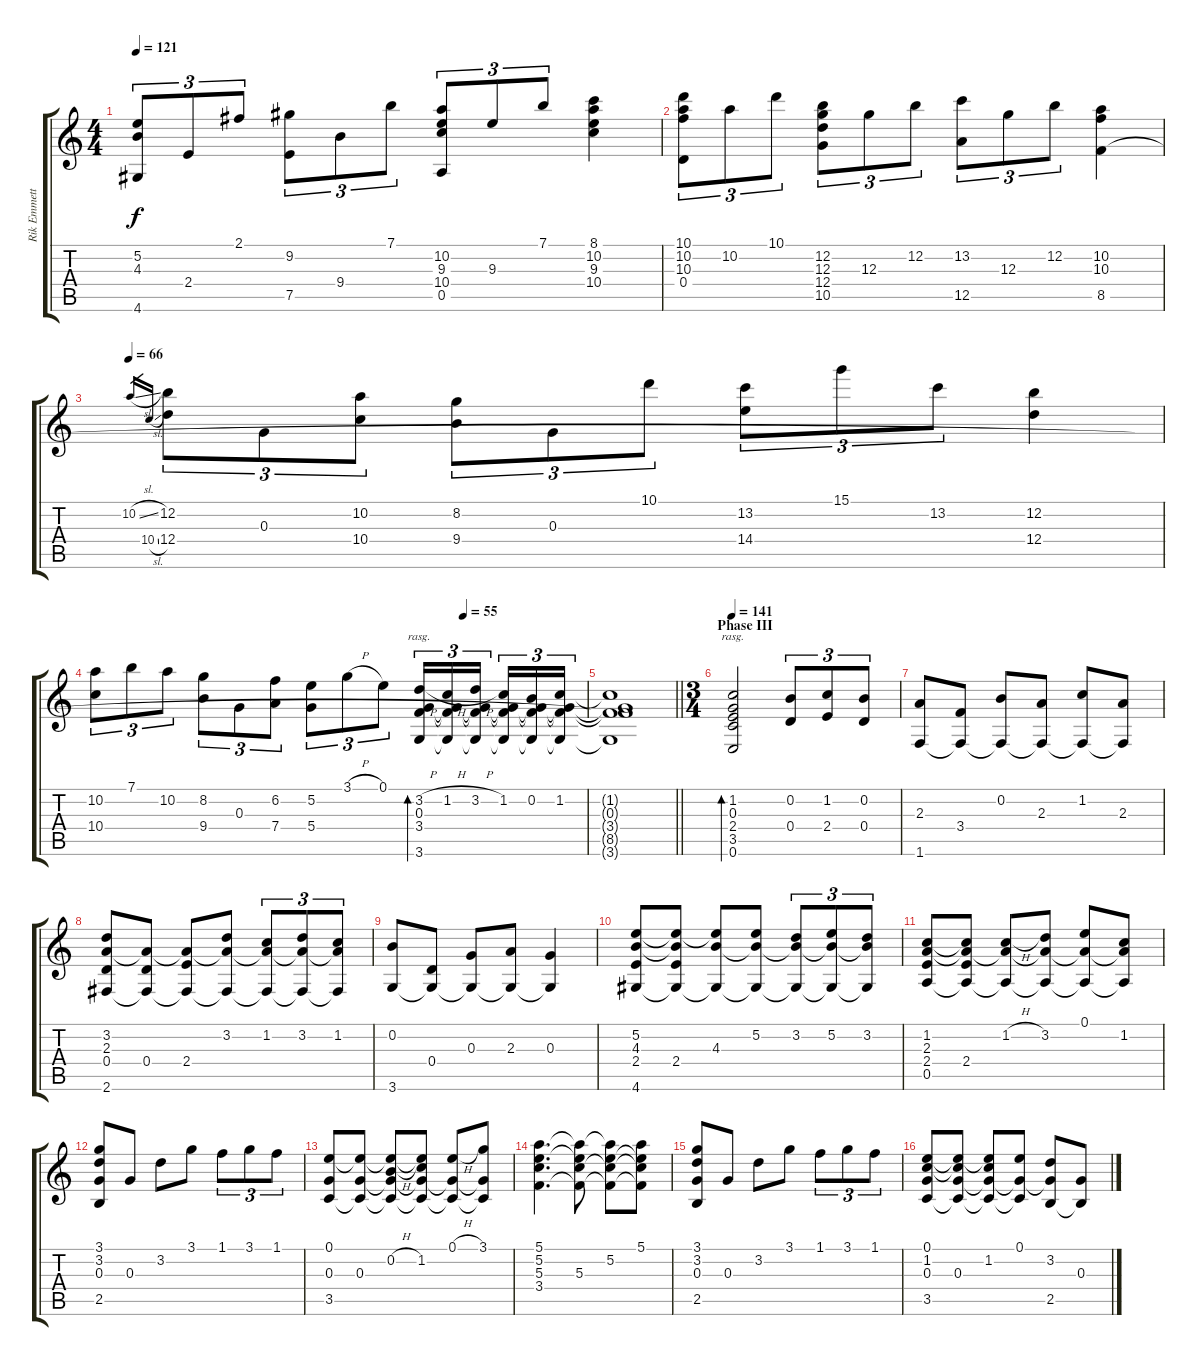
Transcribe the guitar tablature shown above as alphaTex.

\track ("Rik Emmett" "Rik Emmett") {instrument acousticguitarnylon}
\staff {score tabs}
\tuning (E4 B3 G3 D3 A2 E2) {hide}
\ts (4 4)
\tempo 121
\clef g2
\ks c
(5.2 4.3 4.6).8{tu (3 2) dy f} 2.4.8{tu (3 2)} 2.1.8{tu (3 2)} (9.2 7.5).8{tu (3 2)} 9.4.8{tu (3 2)} 7.1.8{tu (3 2)} (10.2 9.3 10.4 0.5).8{tu (3 2)} 9.3.8{tu (3 2)} 7.1.8{tu (3 2)} (8.1 10.2 9.3 10.4).4 |
(10.1 10.2 10.3 0.4).8{tu (3 2)} 10.2.8{tu (3 2)} 10.1.8{tu (3 2)} (12.2 12.3 12.4 10.5).8{tu (3 2)} 12.3.8{tu (3 2)} 12.2.8{tu (3 2)} (13.2 12.5).8{tu (3 2)} 12.3.8{tu (3 2)} 12.2.8{tu (3 2)} (10.2 10.3 8.5).4 |
\tempo 66
10.2{sl}.16{gr} 10.4{sl}.16{gr} (12.2 12.4).8{tu (3 2)} 0.3.8{tu (3 2)} (10.2 10.4).8{tu (3 2)} (8.2 9.4).8{tu (3 2)} 0.3.8{tu (3 2)} 10.1.8{tu (3 2)} (13.2 14.4).8{tu (3 2)} 15.1.8{tu (3 2)} 13.2.8{tu (3 2)} (12.2 12.4).4 |
\tempo (55 0.75)
(10.2 10.4).8{tu (3 2)} 7.1.8{tu (3 2)} 10.2.8{tu (3 2)} (8.2 9.4).8{tu (3 2)} 0.3.8{tu (3 2)} (6.2 7.4).8{tu (3 2)} (5.2 5.4).8{tu (3 2)} 3.1{h}.8{tu (3 2)} 0.1.8{tu (3 2)} (3.2{h} 0.3 3.4 3.6).16{tu (3 2) bd 480 rasg ii} (1.2{h} 0.3{t} 3.4{t} 3.6{t}).16{tu (3 2)} (3.2{h} 0.3{t} 3.4{t} 3.6{t}).16{tu (3 2) beam splitsecondary} (1.2 0.3{t} 3.4{t} 3.6{t}).16{tu (3 2)} (0.2 0.3{t} 3.4{t} 3.6{t}).16{tu (3 2)} (1.2 0.3{t} 3.4{t} 3.6{t}).16{tu (3 2)} |
\barLineRight lightlight
(1.2{t} 0.3{t} 3.4{t} 8.5{t} 3.6{t}).1 |
\ts (3 4)
\section ("" "Phase III")
\tempo 141
(1.2 0.3 2.4 3.5 0.6).2{bd 240 rasg ii} (0.2 0.4).8{tu (3 2)} (1.2 2.4).8{tu (3 2)} (0.2 0.4).8{tu (3 2)} |
(2.3 1.6).8 (3.4 1.6{t}).8 (0.2 1.6{t}).8 (2.3 1.6{t}).8 (1.2 1.6{t}).8 (2.3 1.6{t}).8 |
(3.2 2.3 0.4 2.6).8 (2.3{t} 0.4 2.6{t}).8 (2.3{t} 2.4 2.6{t}).8 (3.2 2.3{t} 2.6{t}).8 (1.2 2.3{t} 2.6{t}).8{tu (3 2)} (3.2 2.3{t} 2.6{t}).8{tu (3 2)} (1.2 2.3{t} 2.6{t}).8{tu (3 2)} |
(0.2 3.6).8 (0.4 3.6{t}).8 (0.3 3.6{t}).8 (2.3 3.6{t}).8 (0.3 3.6{t}).4 |
(5.2 4.3 2.4 4.6).8 (5.2{t} 4.3{t} 2.4 4.6{t}).8 (5.2{t} 4.3 4.6{t}).8 (5.2 4.3{t} 4.6{t}).8 (3.2 4.3{t} 4.6{t}).8{tu (3 2)} (5.2 4.3{t} 4.6{t}).8{tu (3 2)} (3.2 4.3{t} 4.6{t}).8{tu (3 2)} |
(1.2 2.3 2.4 0.5).8 (1.2{t} 2.3{t} 2.4 0.5{t}).8 (1.2{h} 2.3{t} 0.5{t}).8 (3.2 2.3{t} 0.5{t}).8 (0.1 2.3{t} 0.5{t}).8 (1.2 2.3{t} 0.5{t}).8 |
(3.1 3.2 0.3 2.5).8 0.3.8 3.2.8 3.1.8 1.1.8{tu (3 2)} 3.1.8{tu (3 2)} 1.1.8{tu (3 2)} |
(0.1 0.3 3.5).8 (0.1{t} 0.3 3.5{t}).8 (0.1{t} 0.2{h} 0.3{t} 3.5{t}).8 (0.1{t} 1.2 0.3{t} 3.5{t}).8 (0.1{h} 0.3{t} 3.5{t}).8 (3.1 0.3{t} 3.5{t}).8 |
(5.1 5.2 5.3 3.4).4{d} (5.1{t} 5.2{t} 5.3 3.4{t}).8 (5.1{t} 5.2 5.3{t} 3.4{t}).8 (5.1 5.2{t} 5.3{t} 3.4{t}).8 |
(3.1 3.2 0.3 2.5).8 0.3.8 3.2.8 3.1.8 1.1.8{tu (3 2)} 3.1.8{tu (3 2)} 1.1.8{tu (3 2)} |
(0.1 1.2 0.3 3.5).8 (0.1{t} 1.2{t} 0.3 3.5{t}).8 (0.1{t} 1.2 0.3{t} 3.5{t}).8 (0.1 0.3{t} 3.5{t}).8 (3.2 0.3{t} 2.5).8 (0.3 2.5{t}).8
